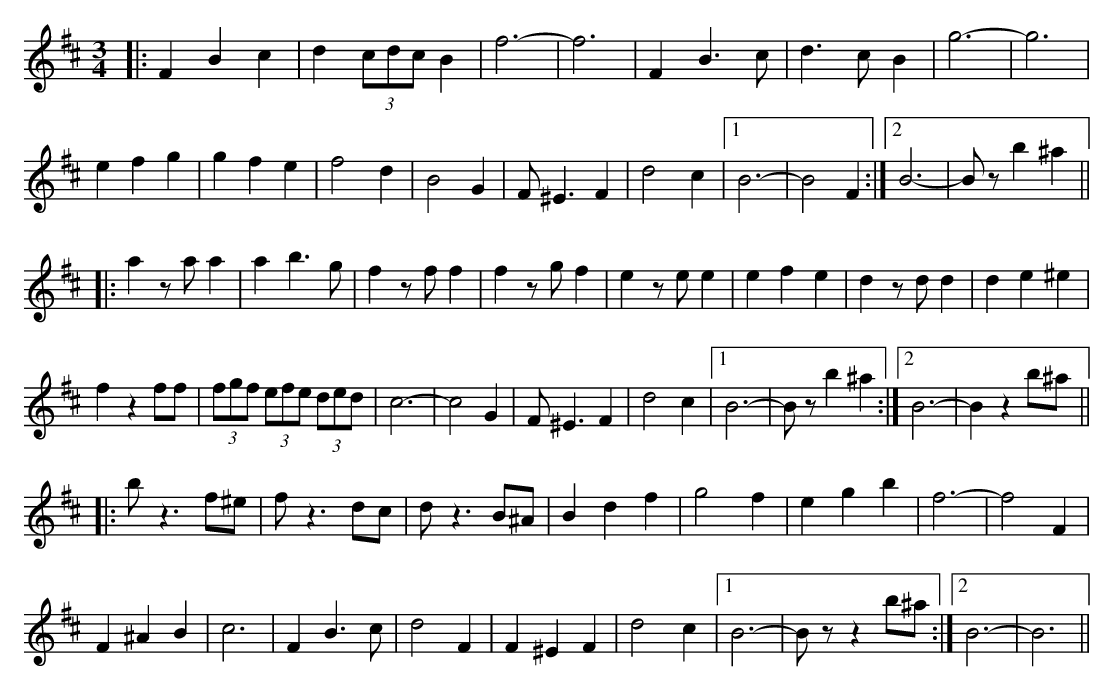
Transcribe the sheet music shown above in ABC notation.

X:1
M:3/4
K:Bmin
|: F2 B2 c2|d2 (3cdc B2|f6-|-f6| F2 B3 c|d3 c B2| g6-|-g6|
e2 f2 g2|g2 f2 e2| f4 d2|B4 G2| F ^E3 F2|d4 c2|1 B6-|-B4 F2:|2 B6-|-Bz b2 ^a2||
|: a2 za a2|a2 b3 g| f2 zf f2|f2 zg f2| e2 ze e2|e2 f2 e2| d2 zd d2|d2 e2 ^e2|
f2 z2 ff|(3fgf (3efe (3ded| c6-|-c4 G2| F ^E3 F2|d4 c2|1 B6-|-Bz b2 ^a2:|2 B6-|-B2 z2 b^a||
|: b z3 f^e|f z3 dc| d z3 B^A|B2 d2 f2| g4 f2|e2 g2 b2| f6-|-f4 F2|
 F2 ^A2 B2|c6| F2 B3 c|d4 F2| F2 ^E2 F2|d4 c2|1 B6-|-Bz z2 b^a:|2 B6-|-B6||
